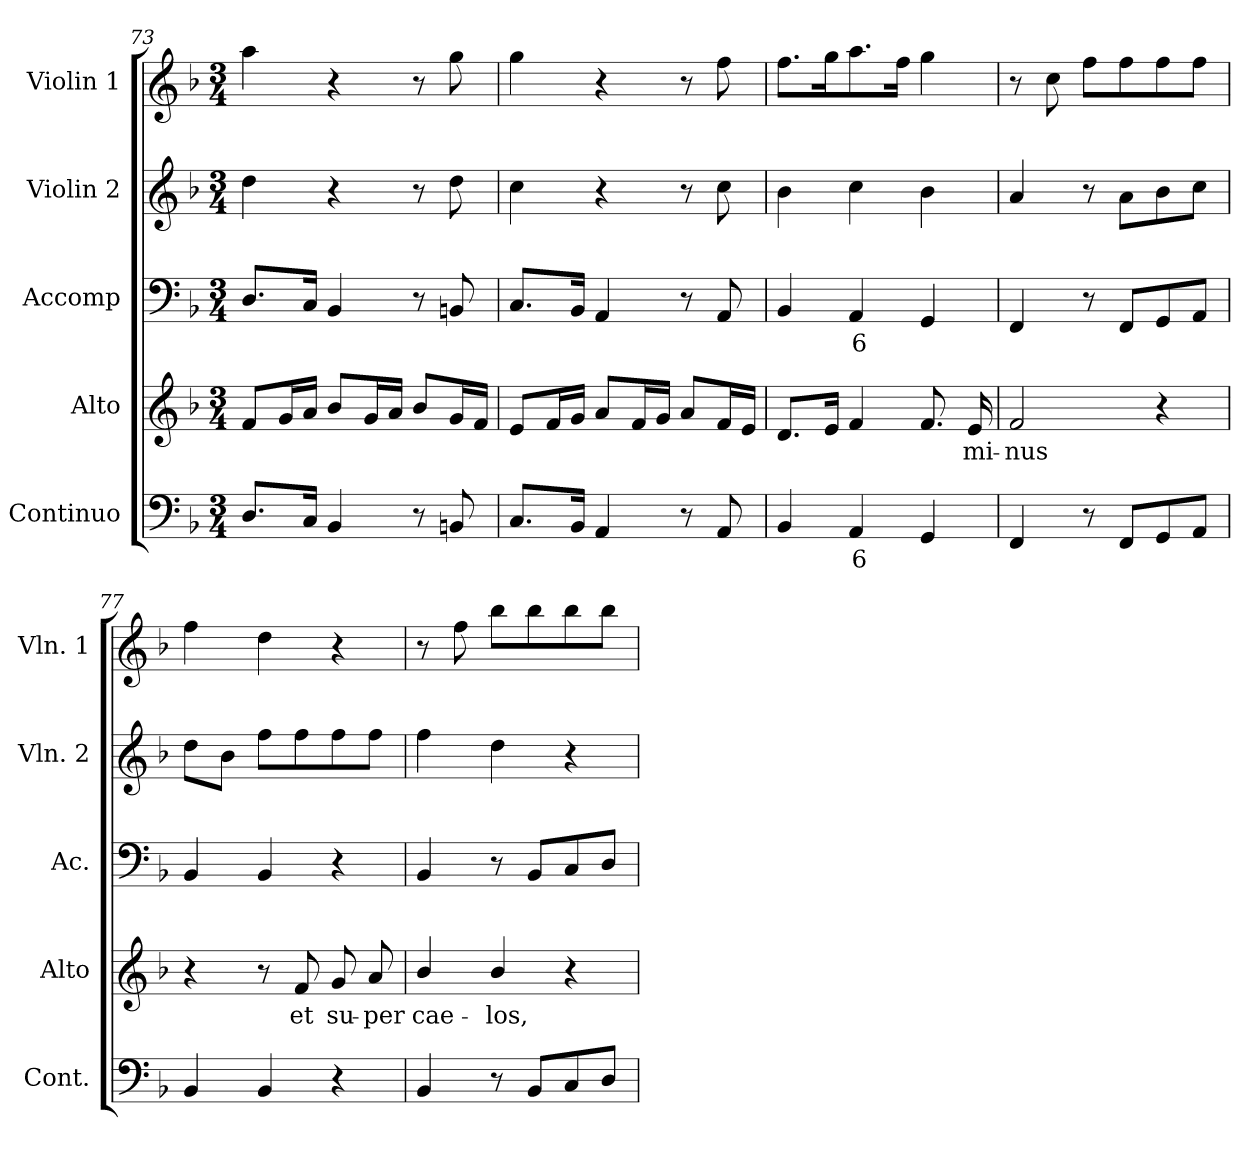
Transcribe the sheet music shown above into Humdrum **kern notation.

**kern	**text	**kern	**text	**kern	**text	**kern	**kern
*part5	*part5	*part4	*part4	*part3	*part3	*part2	*part1
*staff5	*staff5	*staff4	*staff4	*staff3	*staff3	*staff2	*staff1
*I"Continuo	*	*I"Alto	*	*I"Accomp	*	*I"Violin 2	*I"Violin 1
*I'Cont.	*	*I'Alto	*	*I'Ac.	*	*I'Vln. 2	*I'Vln. 1
*clefF4	*	*clefG2	*	*clefF4	*	*clefG2	*clefG2
*k[b-]	*	*k[b-]	*	*k[b-]	*	*k[b-]	*k[b-]
*F:	*	*F:	*	*F:	*	*F:	*F:
*M3/4	*	*M3/4	*	*M3/4	*	*M3/4	*M3/4
=73	=73	=73	=73	=73	=73	=73	=73
8.Di/L	.	8fi/L	.	8.Di/L	.	4ddi\	4aai\
.	.	16gi/L	.	.	.	.	.
16Ci/Jk	.	16ai/JJ	.	16Ci/Jk	.	.	.
4BB-i/	.	8b-i/L	.	4BB-i/	.	4r	4r
.	.	16gi/L	.	.	.	.	.
.	.	16ai/JJ	.	.	.	.	.
8r	.	8b-i/L	.	8r	.	8r	8r
8BBni/	.	16gi/L	.	8BBni/	.	8ddi\	8ggi\
.	.	16fi/JJ	.	.	.	.	.
=74	=74	=74	=74	=74	=74	=74	=74
8.Ci/L	.	8ei/L	.	8.Ci/L	.	4cci\	4ggi\
.	.	16fi/L	.	.	.	.	.
16BB-i/Jk	.	16gi/JJ	.	16BB-i/Jk	.	.	.
4AAi/	.	8ai/L	.	4AAi/	.	4r	4r
.	.	16fi/L	.	.	.	.	.
.	.	16gi/JJ	.	.	.	.	.
8r	.	8ai/L	.	8r	.	8r	8r
8AAi/	.	16fi/L	.	8AAi/	.	8cci\	8ffi\
.	.	16ei/JJ	.	.	.	.	.
=75	=75	=75	=75	=75	=75	=75	=75
4BB-i/	.	8.di/L	.	4BB-i/	.	4b-i\	8.ffi\L
.	.	16ei/Jk	.	.	.	.	16ggi\k
!	!LO:LY:b:color=#000000	!	!	!	!	!	!
!	!	!	!	!	!LO:LY:b:color=#000000	!	!
4AAi/	6	4fi/	.	4AAi/	6	4cci\	8.aai\
.	.	.	.	.	.	.	16ffi\Jk
4GGi/	.	8.fi/	.	4GGi/	.	4b-i\	4ggi\
!	!	!	!LO:LY:b:color=#000000	!	!	!	!
.	.	16ei/	-mi-	.	.	.	.
=76	=76	=76	=76	=76	=76	=76	=76
!	!	!	!LO:LY:b:color=#000000	!	!	!	!
4FFi/	.	2fi/	-nus	4FFi/	.	4ai/	8r
.	.	.	.	.	.	.	8cci\
8r	.	.	.	8r	.	8r	8ffi\L
8FFi/L	.	.	.	8FFi/L	.	8ai\L	8ffi\
8GGi/	.	4r	.	8GGi/	.	8b-i\	8ffi\
8AAi/J	.	.	.	8AAi/J	.	8cci\J	8ffi\J
!!LO:LB:g=z
=77	=77	=77	=77	=77	=77	=77	=77
4BB-i/	.	4r	.	4BB-i/	.	8ddi\L	4ffi\
.	.	.	.	.	.	8b-i\J	.
4BB-i/	.	8r	.	4BB-i/	.	8ffi\L	4ddi\
!	!	!	!LO:LY:b:color=#000000	!	!	!	!
.	.	8fi/	et	.	.	8ffi\	.
!	!	!	!LO:LY:b:color=#000000	!	!	!	!
4r	.	8gi/	su-	4r	.	8ffi\	4r
!	!	!	!LO:LY:b:color=#000000	!	!	!	!
.	.	8ai/	-per	.	.	8ffi\J	.
=78	=78	=78	=78	=78	=78	=78	=78
!	!	!	!LO:LY:b:color=#000000	!	!	!	!
4BB-i/	.	4b-i/	cae-	4BB-i/	.	4ffi\	8r
.	.	.	.	.	.	.	8ffi\
!	!	!	!LO:LY:b:color=#000000	!	!	!	!
8r	.	4b-i/	-los,	8r	.	4ddi\	8bb-i\L
8BB-i/L	.	.	.	8BB-i/L	.	.	8bb-i\
8Ci/	.	4r	.	8Ci/	.	4r	8bb-i\
8Di/J	.	.	.	8Di/J	.	.	8bb-i\J
=	=	=	=	=	=	=	=
*-	*-	*-	*-	*-	*-	*-	*-
